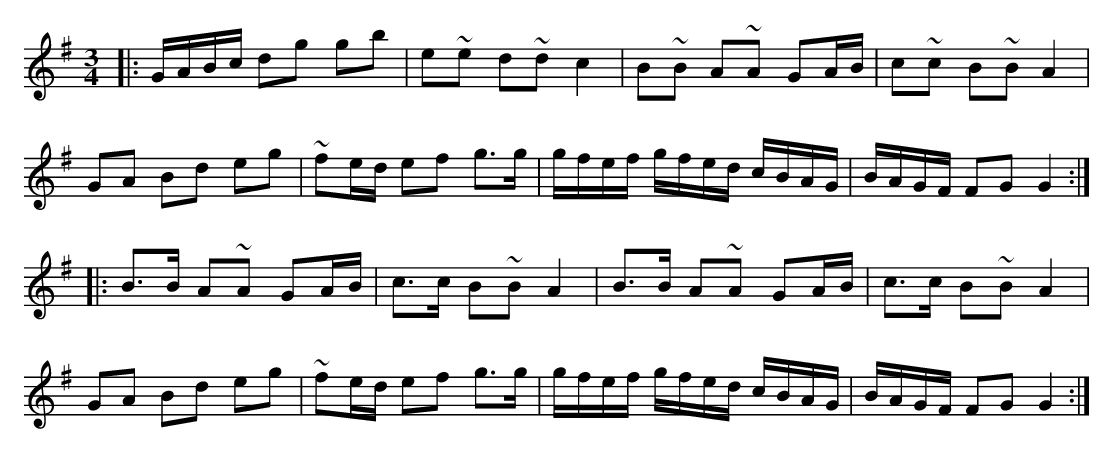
X:1
M:3/4
K:G
|:G/A/B/c/ dg gb|e~e d~d c2|B~B A~A GA/B/|c~c B~B A2|
GA Bd eg|~fe/d/ ef g>g|g/f/e/f/ g/f/e/d/ c/B/A/G/|B/A/G/F/ FG G2:|
|:B>B A~A GA/B/|c>c B~B A2|B>B A~A GA/B/|c>c B~B A2|
GA Bd eg|~fe/d/ ef g>g|g/f/e/f/ g/f/e/d/ c/B/A/G/|B/A/G/F/ FG G2:|
